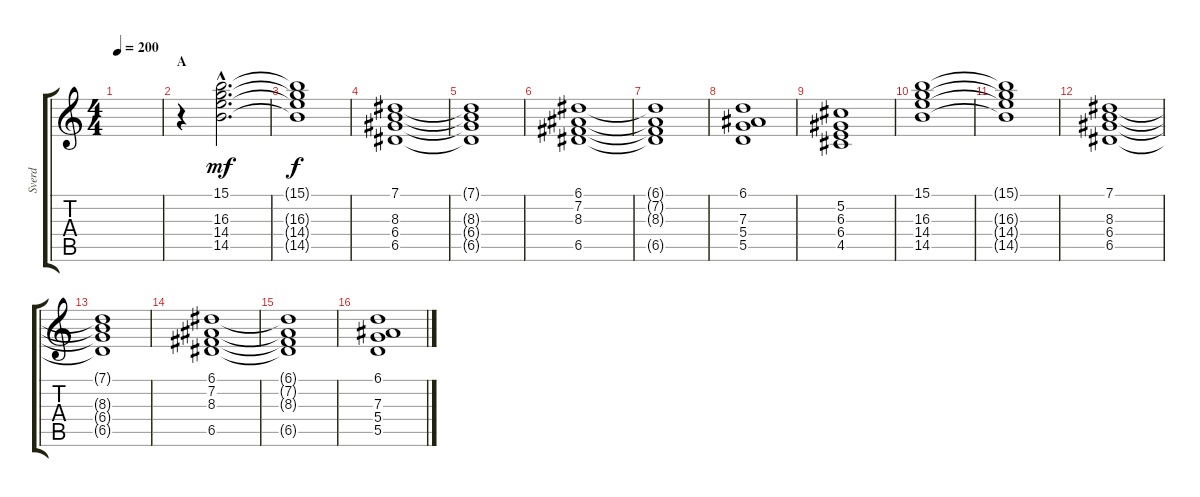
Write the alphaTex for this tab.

\track ("Sverd" "Sverd") {instrument stringensemble1}
\staff {score tabs}
\tuning (E4 B3 G4 D4 A3 E3) {hide}
\ts (4 4)
\tempo 200
\clef g2
\ks c
|
\section ("" "A")
r.4 (15.1{hac} 16.3{hac} 14.4{hac} 14.5{hac}).2{d dy mf} |
(15.1{t} 16.3{t} 14.4{t} 14.5{t}).1{dy f} |
(7.1 8.3 6.4 6.5).1 |
(7.1{t} 8.3{t} 6.4{t} 6.5{t}).1 |
(6.1 7.2 8.3 6.5).1 |
(6.1{t} 7.2{t} 8.3{t} 6.5{t}).1 |
(6.1 7.3 5.4 5.5).1 |
(5.2 6.3 6.4 4.5).1 |
(15.1 16.3 14.4 14.5).1 |
(15.1{t} 16.3{t} 14.4{t} 14.5{t}).1 |
(7.1 8.3 6.4 6.5).1 |
(7.1{t} 8.3{t} 6.4{t} 6.5{t}).1 |
(6.1 7.2 8.3 6.5).1 |
(6.1{t} 7.2{t} 8.3{t} 6.5{t}).1 |
(6.1 7.3 5.4 5.5).1
